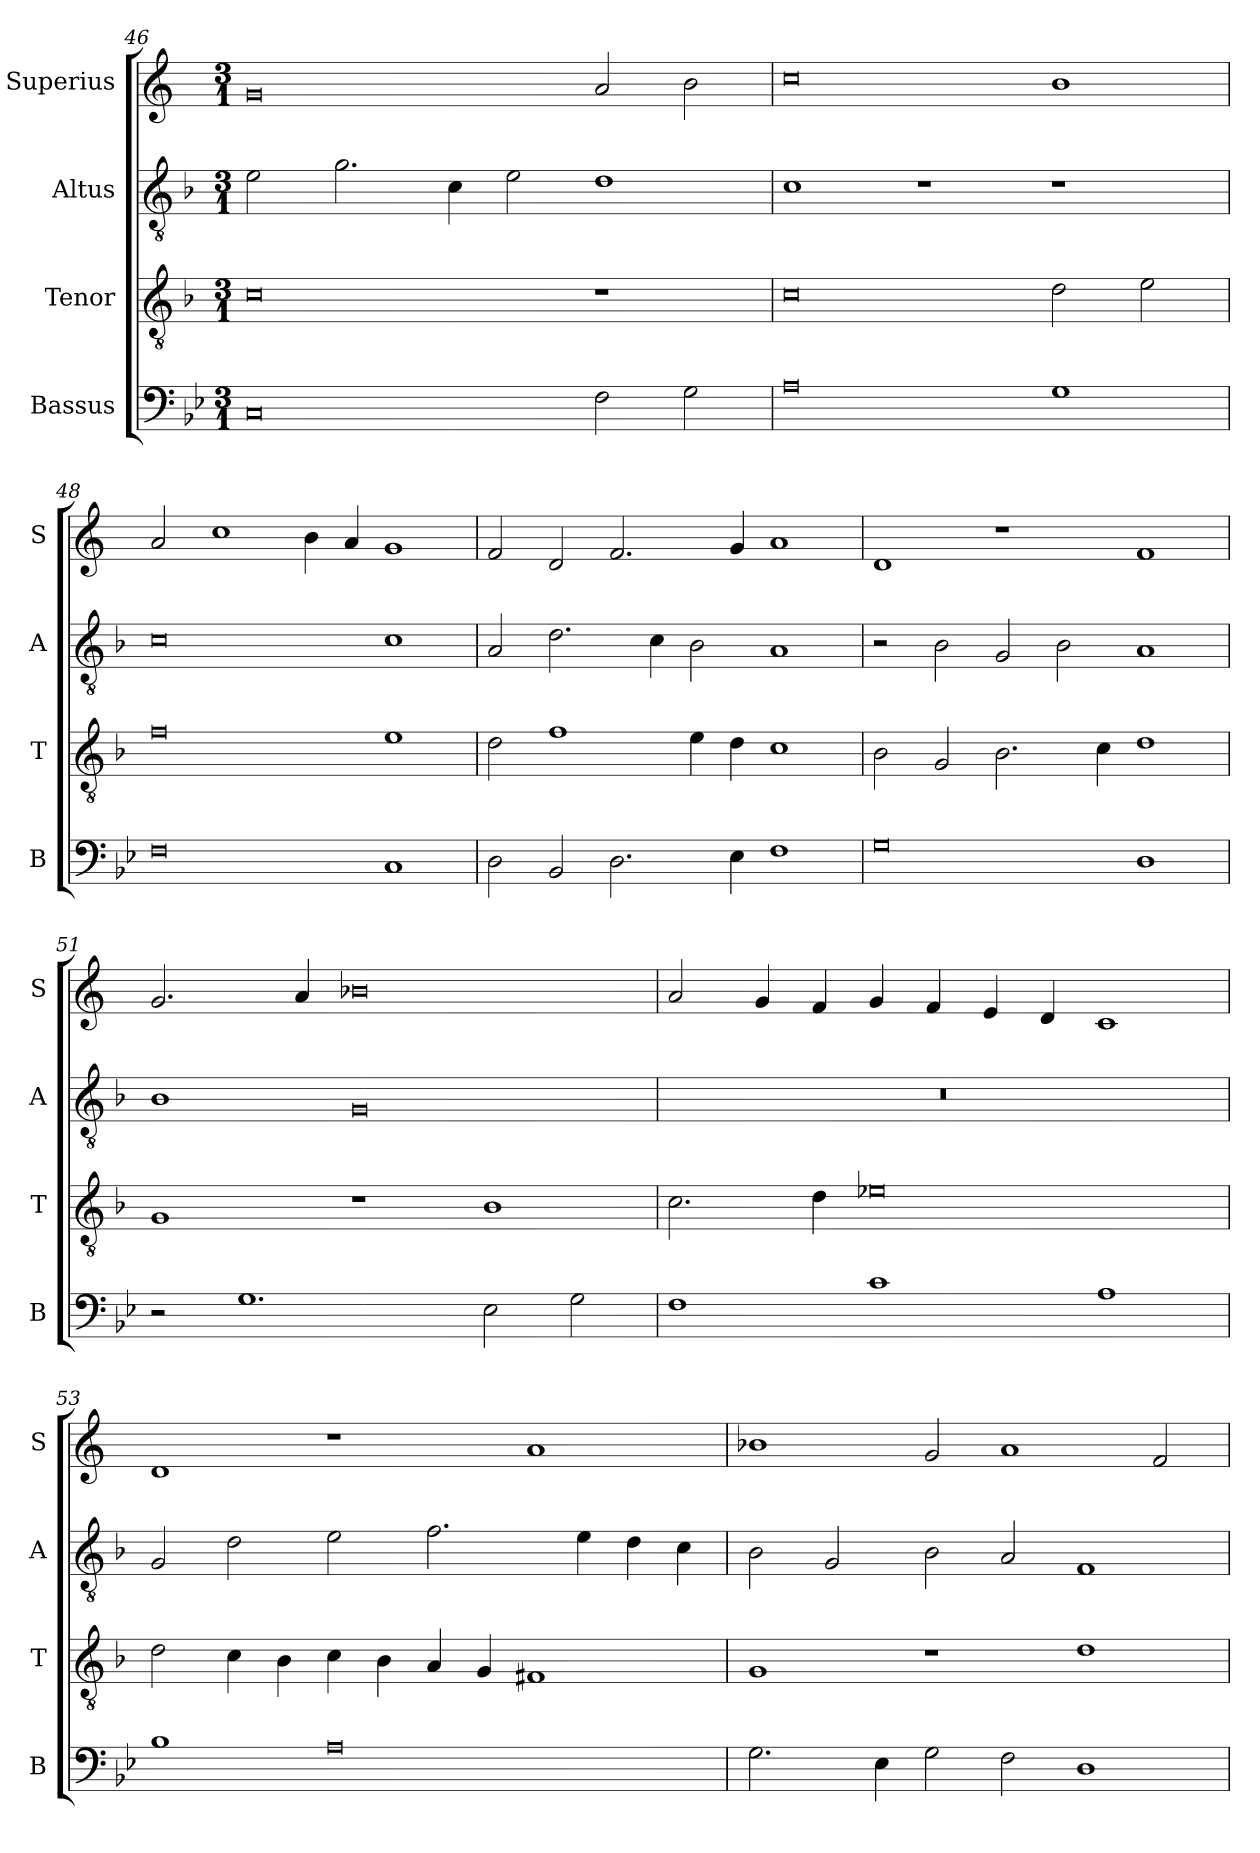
**kern	**kern	**kern	**kern
*part4	*part3	*part2	*part1
*staff4	*staff3	*staff2	*staff1
*I"Bassus	*I"Tenor	*I"Altus	*I"Superius
*I'B	*I'T	*I'A	*I'S
*clefF4	*clefGv2	*clefGv2	*clefG2
*k[b-e-]	*k[b-]	*k[b-]	*k[]
*M3/1	*M3/1	*M3/1	*M3/1
=46	=46	=46	=46
0C	0c	2e\	0g
.	.	2.g\	.
.	.	4c\	.
.	.	2e\	.
2F\	1r	1d	2a/
2G\	.	.	2b\
=47	=47	=47	=47
0A	0c	1c	0cc
.	.	1r	.
1G	2d\	1r	1b
.	2e\	.	.
=48	=48	=48	=48
0F	0f	0c	2a/
.	.	.	1cc
.	.	.	4b\
.	.	.	4a/
1C	1e	1c	1g
=49	=49	=49	=49
2D\	2d\	2A/	2f/
2BB-/	1f	2.d\	2d/
2.D\	.	.	2.f/
.	.	4c\	.
.	4e\	2B-\	.
4E-\	4d\	.	4g/
1F	1c	1A	1a
=50	=50	=50	=50
0G	2B-\	2r	1d
.	2G/	2B-\	.
.	2.B-\	2G/	1r
.	.	2B-\	.
.	4c\	.	.
1D	1d	1A	1f
=51	=51	=51	=51
2r	1G	1B-	2.g/
1.G	.	.	.
.	.	.	4a/
.	1r	0G	0b-X
2E-\	1B-	.	.
2G\	.	.	.
=52	=52	=52	=52
1F	2.c\	0.r	2a/
.	.	.	4g/
.	4d\	.	4f/
1c	0e-X	.	4g/
.	.	.	4f/
.	.	.	4e/
.	.	.	4d/
1A	.	.	1c
=53	=53	=53	=53
1B-	2d\	2G/	1d
.	4c\	2d\	.
.	4B-\	.	.
0A	4c\	2e\	1r
.	4B-\	.	.
.	4A/	2.f\	.
.	4G/	.	.
.	1F#X	.	1a
.	.	4e\	.
.	.	4d\	.
.	.	4c\	.
=54	=54	=54	=54
2.G\	1G	2B-\	1b-X
.	.	2G/	.
4E-\	.	.	.
2G\	1r	2B-\	2g/
2F\	.	2A/	1a
1D	1d	1F	.
.	.	.	2f/
=	=	=	=
*-	*-	*-	*-
